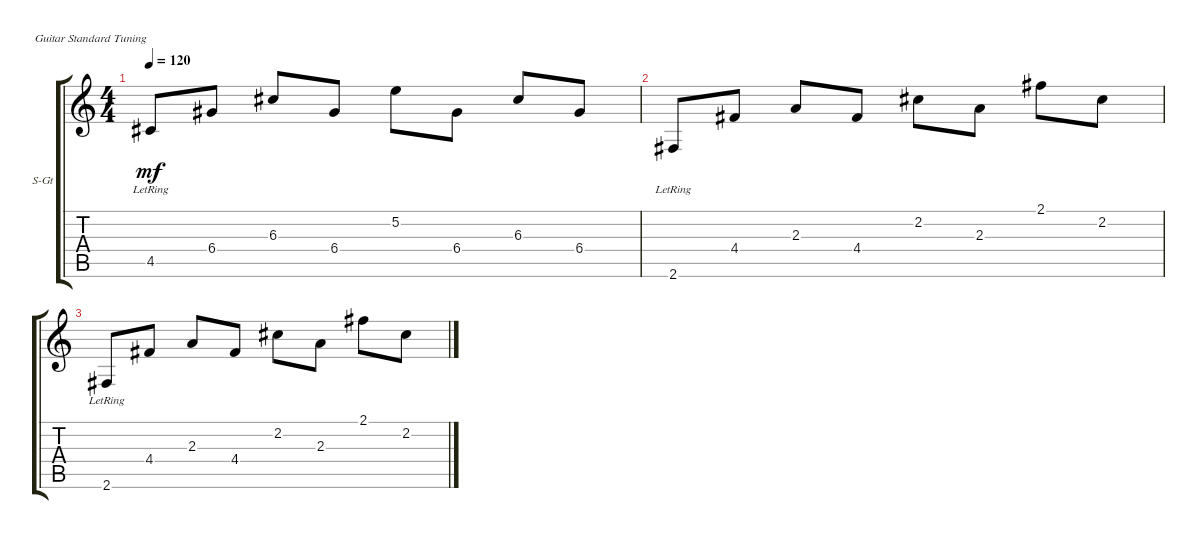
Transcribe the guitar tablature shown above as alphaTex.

\defaultSystemsLayout 4
\bracketExtendMode groupsimilarinstruments
\firstSystemTrackNameOrientation horizontal
\otherSystemsTrackNameOrientation horizontal
\track ("Steel Guitar" "S-Gt") {instrument acousticguitarsteel}
\staff {score tabs}
\tuning (E4 B3 G3 D3 A2 E2)
\ts (4 4)
\tempo 120
\clef g2
\ks c
4.5{lr}.8{dy mf} 6.4.8 6.3.8 6.4.8 5.2.8 6.4.8 6.3.8 6.4.8 |
2.6{lr}.8 4.4.8 2.3.8 4.4.8 2.2.8 2.3.8 2.1.8 2.2.8 |
2.6{lr}.8 4.4.8 2.3.8 4.4.8 2.2.8 2.3.8 2.1.8 2.2.8
